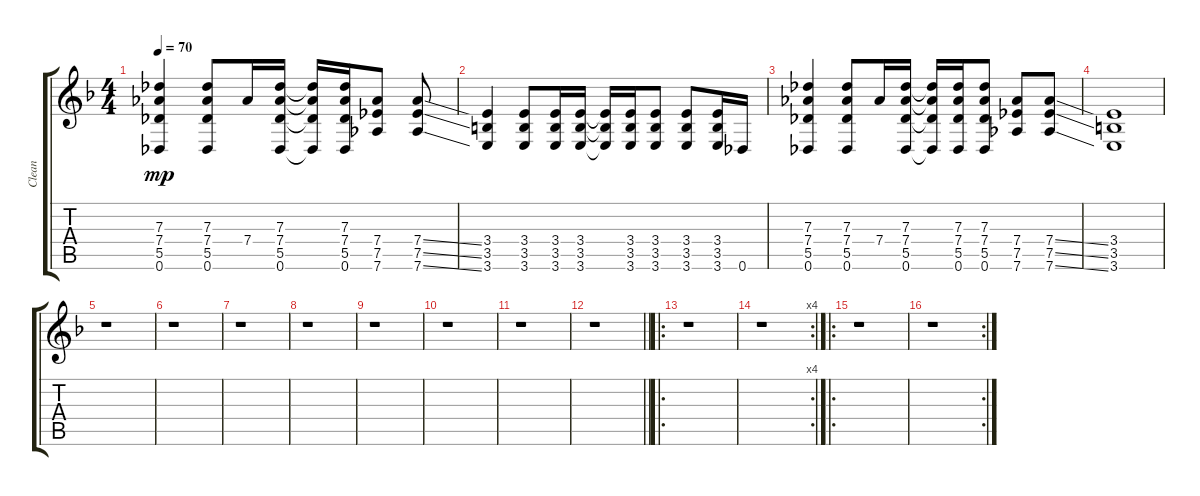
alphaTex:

\track ("Clean" "Clean") {instrument electricguitarclean}
\staff {score tabs}
\tuning (Eb4 Bb3 Gb3 Db3 Ab2 Db2) {hide}
\ts (4 4)
\tempo 70
\clef g2
\ks f
(7.3 7.4 5.5 0.6).4{dy mp instrument electricguitarclean} (7.3 7.4 5.5 0.6).8 7.4.16 (7.3 7.4 5.5 0.6).16 (7.3{t} 7.4{t} 5.5{t} 0.6{t}).16 (7.3 7.4 5.5 0.6).16 (7.4 7.5 7.6).8 (7.4{ss} 7.5{ss} 7.6{ss}).8 |
(3.4 3.5 3.6).4 (3.4 3.5 3.6).8 (3.4 3.5 3.6).16 (3.4 3.5 3.6).16 (3.4{t} 3.5{t} 3.6{t}).16 (3.4 3.5 3.6).16 (3.4 3.5 3.6).8 (3.4 3.5 3.6).8 (3.4 3.5 3.6).16 0.6.16 |
(7.3 7.4 5.5 0.6).4 (7.3 7.4 5.5 0.6).8 7.4.16 (7.3 7.4 5.5 0.6).16 (7.3{t} 7.4{t} 5.5{t} 0.6{t}).16 (7.3 7.4 5.5 0.6).16 (7.3 7.4 5.5 0.6).8 (7.4 7.5 7.6).8 (7.4{ss} 7.5{ss} 7.6{ss}).8 |
(3.4 3.5 3.6).1 |
r.1 |
r.1 |
r.1 |
r.1 |
r.1 |
r.1 |
r.1 |
\barLineRight lightlight
r.1 |
\ro
r.1 |
\rc 4
r.1 |
\ro
r.1 |
\rc 2
r.1
